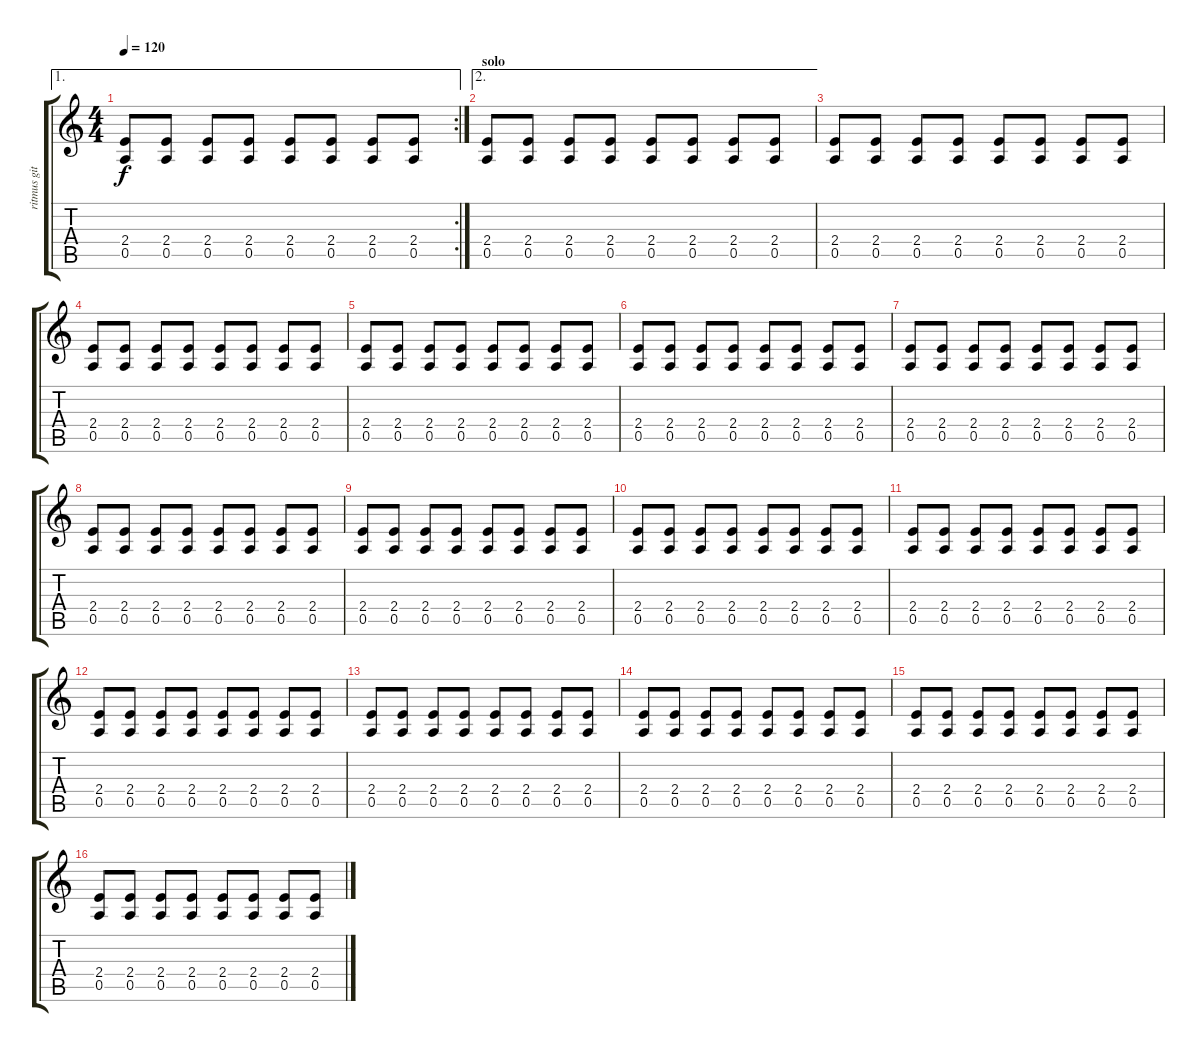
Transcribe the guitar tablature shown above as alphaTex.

\track ("ritmus gitar" "ritmus git") {instrument distortionguitar}
\staff {score tabs}
\tuning (E4 B3 G3 D3 A2 E2) {hide}
\ae 1
\rc 2
\ts (4 4)
\tempo 120
\clef g2
\ks c
(2.4 0.5).8{dy f} (2.4 0.5).8 (2.4 0.5).8 (2.4 0.5).8 (2.4 0.5).8 (2.4 0.5).8 (2.4 0.5).8 (2.4 0.5).8 |
\ae 2
\section ("" "solo")
(2.4 0.5).8 (2.4 0.5).8 (2.4 0.5).8 (2.4 0.5).8 (2.4 0.5).8 (2.4 0.5).8 (2.4 0.5).8 (2.4 0.5).8 |
(2.4 0.5).8 (2.4 0.5).8 (2.4 0.5).8 (2.4 0.5).8 (2.4 0.5).8 (2.4 0.5).8 (2.4 0.5).8 (2.4 0.5).8 |
(2.4 0.5).8 (2.4 0.5).8 (2.4 0.5).8 (2.4 0.5).8 (2.4 0.5).8 (2.4 0.5).8 (2.4 0.5).8 (2.4 0.5).8 |
(2.4 0.5).8 (2.4 0.5).8 (2.4 0.5).8 (2.4 0.5).8 (2.4 0.5).8 (2.4 0.5).8 (2.4 0.5).8 (2.4 0.5).8 |
(2.4 0.5).8 (2.4 0.5).8 (2.4 0.5).8 (2.4 0.5).8 (2.4 0.5).8 (2.4 0.5).8 (2.4 0.5).8 (2.4 0.5).8 |
(2.4 0.5).8 (2.4 0.5).8 (2.4 0.5).8 (2.4 0.5).8 (2.4 0.5).8 (2.4 0.5).8 (2.4 0.5).8 (2.4 0.5).8 |
(2.4 0.5).8 (2.4 0.5).8 (2.4 0.5).8 (2.4 0.5).8 (2.4 0.5).8 (2.4 0.5).8 (2.4 0.5).8 (2.4 0.5).8 |
(2.4 0.5).8 (2.4 0.5).8 (2.4 0.5).8 (2.4 0.5).8 (2.4 0.5).8 (2.4 0.5).8 (2.4 0.5).8 (2.4 0.5).8 |
(2.4 0.5).8 (2.4 0.5).8 (2.4 0.5).8 (2.4 0.5).8 (2.4 0.5).8 (2.4 0.5).8 (2.4 0.5).8 (2.4 0.5).8 |
(2.4 0.5).8 (2.4 0.5).8 (2.4 0.5).8 (2.4 0.5).8 (2.4 0.5).8 (2.4 0.5).8 (2.4 0.5).8 (2.4 0.5).8 |
(2.4 0.5).8 (2.4 0.5).8 (2.4 0.5).8 (2.4 0.5).8 (2.4 0.5).8 (2.4 0.5).8 (2.4 0.5).8 (2.4 0.5).8 |
(2.4 0.5).8 (2.4 0.5).8 (2.4 0.5).8 (2.4 0.5).8 (2.4 0.5).8 (2.4 0.5).8 (2.4 0.5).8 (2.4 0.5).8 |
(2.4 0.5).8 (2.4 0.5).8 (2.4 0.5).8 (2.4 0.5).8 (2.4 0.5).8 (2.4 0.5).8 (2.4 0.5).8 (2.4 0.5).8 |
(2.4 0.5).8 (2.4 0.5).8 (2.4 0.5).8 (2.4 0.5).8 (2.4 0.5).8 (2.4 0.5).8 (2.4 0.5).8 (2.4 0.5).8 |
(2.4 0.5).8 (2.4 0.5).8 (2.4 0.5).8 (2.4 0.5).8 (2.4 0.5).8 (2.4 0.5).8 (2.4 0.5).8 (2.4 0.5).8
